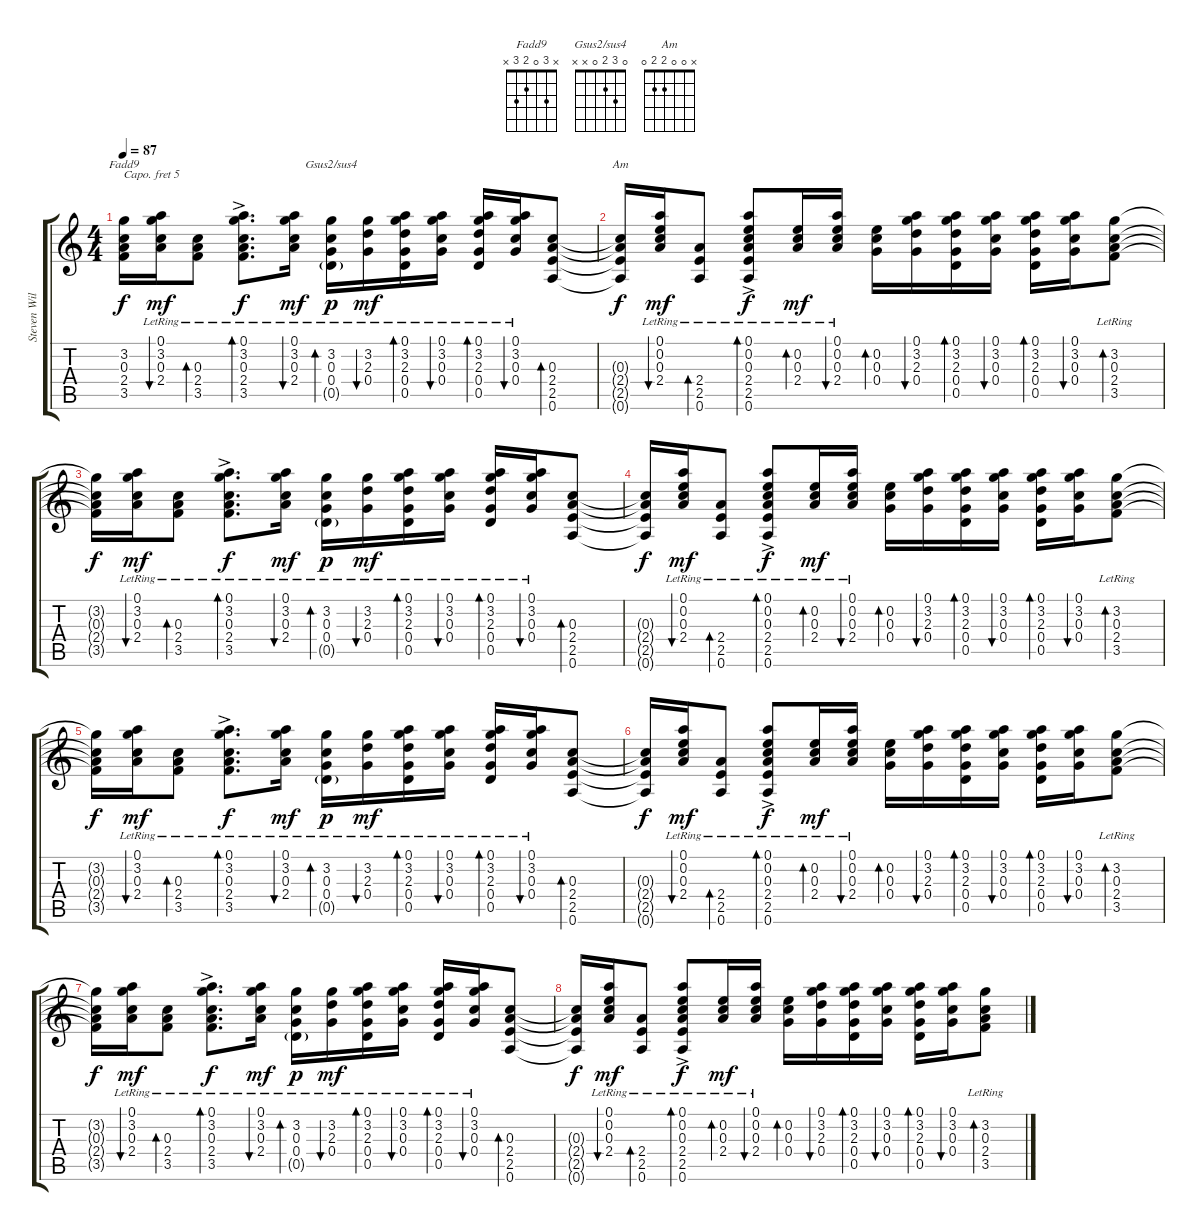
\track ("Steven Wilson Acous. Gtr. R" "Steven Wil") {instrument acousticguitarsteel}
\staff {score tabs}
\capo 5
\tuning (E4 B3 G3 D3 A2 E2) {hide}
\chord ("Fadd9" x 3 0 2 3 x)
\chord ("Gsus2/sus4" 0 3 2 0 x x)
\chord ("Am" x 0 0 2 2 0)
\ts (4 4)
\tempo 87
\clef g2
\ks aminor
(3.2{t} 0.3{t} 2.4{t} 3.5{t}).16{ch "Fadd9" dy f} (0.1{lr} 3.2{lr} 0.3{lr} 2.4{lr}).16{bu 30 dy mf} (0.3{lr} 2.4{lr} 3.5{lr}).8{bd 30} (0.1{ac lr} 3.2{ac lr} 0.3{ac lr} 2.4{ac lr} 3.5{ac lr}).8{d bd 30 dy f} (0.1{lr} 3.2{lr} 0.3{lr} 2.4{lr}).16{bu 30 dy mf} (3.2{lr} 0.3{lr} 0.4{lr} 0.5{g}).16{bd 30 ch "Gsus2/sus4" dy p} (3.2{lr} 2.3{lr} 0.4{lr}).16{bu 30 dy mf} (0.1{lr} 3.2{lr} 2.3{lr} 0.4{lr} 0.5{lr}).16{bd 30} (0.1{lr} 3.2{lr} 0.3{lr} 0.4{lr}).16{bu 30} (0.1{lr} 3.2{lr} 2.3{lr} 0.4{lr} 0.5{lr}).16{bd 30} (0.1{lr} 3.2{lr} 0.3{lr} 0.4{lr}).16{bu 30} (0.3 2.4 2.5 0.6).8{bd 30} |
(0.3{t} 2.4{t} 2.5{t} 0.6{t}).16{ch "Am" dy f} (0.1{lr} 0.2{lr} 0.3{lr} 2.4{lr}).16{bu 30 dy mf} (2.4{lr} 2.5{lr} 0.6{lr}).8{bd 30} (0.1{ac lr} 0.2{ac lr} 0.3{ac lr} 2.4{ac lr} 2.5{ac lr} 0.6{ac lr}).8{bd 30 dy f} (0.2{lr} 0.3{lr} 2.4{lr}).16{bd 30 dy mf} (0.1{lr} 0.2{lr} 0.3{lr} 2.4{lr}).16{bu 30} (0.2 0.3 0.4).16{bd 30} (0.1 3.2 2.3 0.4).16{bu 30} (0.1 3.2 2.3 0.4 0.5).16{bd 30} (0.1 3.2 0.3 0.4).16{bu 30} (0.1 3.2 2.3 0.4 0.5).16{bd 30} (0.1 3.2 0.3 0.4).16{bu 30} (3.2{lr} 0.3{lr} 2.4{lr} 3.5{lr}).8{bd 30} |
(3.2{t} 0.3{t} 2.4{t} 3.5{t}).16{dy f} (0.1{lr} 3.2{lr} 0.3{lr} 2.4{lr}).16{bu 30 dy mf} (0.3{lr} 2.4{lr} 3.5{lr}).8{bd 30} (0.1{ac lr} 3.2{ac lr} 0.3{ac lr} 2.4{ac lr} 3.5{ac lr}).8{d bd 30 dy f} (0.1{lr} 3.2{lr} 0.3{lr} 2.4{lr}).16{bu 30 dy mf} (3.2{lr} 0.3{lr} 0.4{lr} 0.5{g}).16{bd 30 dy p} (3.2{lr} 2.3{lr} 0.4{lr}).16{bu 30 dy mf} (0.1{lr} 3.2{lr} 2.3{lr} 0.4{lr} 0.5{lr}).16{bd 30} (0.1{lr} 3.2{lr} 0.3{lr} 0.4{lr}).16{bu 30} (0.1{lr} 3.2{lr} 2.3{lr} 0.4{lr} 0.5{lr}).16{bd 30} (0.1{lr} 3.2{lr} 0.3{lr} 0.4{lr}).16{bu 30} (0.3 2.4 2.5 0.6).8{bd 30} |
(0.3{t} 2.4{t} 2.5{t} 0.6{t}).16{dy f} (0.1{lr} 0.2{lr} 0.3{lr} 2.4{lr}).16{bu 30 dy mf} (2.4{lr} 2.5{lr} 0.6{lr}).8{bd 30} (0.1{ac lr} 0.2{ac lr} 0.3{ac lr} 2.4{ac lr} 2.5{ac lr} 0.6{ac lr}).8{bd 30 dy f} (0.2{lr} 0.3{lr} 2.4{lr}).16{bd 30 dy mf} (0.1{lr} 0.2{lr} 0.3{lr} 2.4{lr}).16{bu 30} (0.2 0.3 0.4).16{bd 30} (0.1 3.2 2.3 0.4).16{bu 30} (0.1 3.2 2.3 0.4 0.5).16{bd 30} (0.1 3.2 0.3 0.4).16{bu 30} (0.1 3.2 2.3 0.4 0.5).16{bd 30} (0.1 3.2 0.3 0.4).16{bu 30} (3.2{lr} 0.3{lr} 2.4{lr} 3.5{lr}).8{bd 30} |
(3.2{t} 0.3{t} 2.4{t} 3.5{t}).16{dy f} (0.1{lr} 3.2{lr} 0.3{lr} 2.4{lr}).16{bu 30 dy mf} (0.3{lr} 2.4{lr} 3.5{lr}).8{bd 30} (0.1{ac lr} 3.2{ac lr} 0.3{ac lr} 2.4{ac lr} 3.5{ac lr}).8{d bd 30 dy f} (0.1{lr} 3.2{lr} 0.3{lr} 2.4{lr}).16{bu 30 dy mf} (3.2{lr} 0.3{lr} 0.4{lr} 0.5{g}).16{bd 30 dy p} (3.2{lr} 2.3{lr} 0.4{lr}).16{bu 30 dy mf} (0.1{lr} 3.2{lr} 2.3{lr} 0.4{lr} 0.5{lr}).16{bd 30} (0.1{lr} 3.2{lr} 0.3{lr} 0.4{lr}).16{bu 30} (0.1{lr} 3.2{lr} 2.3{lr} 0.4{lr} 0.5{lr}).16{bd 30} (0.1{lr} 3.2{lr} 0.3{lr} 0.4{lr}).16{bu 30} (0.3 2.4 2.5 0.6).8{bd 30} |
(0.3{t} 2.4{t} 2.5{t} 0.6{t}).16{dy f} (0.1{lr} 0.2{lr} 0.3{lr} 2.4{lr}).16{bu 30 dy mf} (2.4{lr} 2.5{lr} 0.6{lr}).8{bd 30} (0.1{ac lr} 0.2{ac lr} 0.3{ac lr} 2.4{ac lr} 2.5{ac lr} 0.6{ac lr}).8{bd 30 dy f} (0.2{lr} 0.3{lr} 2.4{lr}).16{bd 30 dy mf} (0.1{lr} 0.2{lr} 0.3{lr} 2.4{lr}).16{bu 30} (0.2 0.3 0.4).16{bd 30} (0.1 3.2 2.3 0.4).16{bu 30} (0.1 3.2 2.3 0.4 0.5).16{bd 30} (0.1 3.2 0.3 0.4).16{bu 30} (0.1 3.2 2.3 0.4 0.5).16{bd 30} (0.1 3.2 0.3 0.4).16{bu 30} (3.2{lr} 0.3{lr} 2.4{lr} 3.5{lr}).8{bd 30} |
(3.2{t} 0.3{t} 2.4{t} 3.5{t}).16{dy f} (0.1{lr} 3.2{lr} 0.3{lr} 2.4{lr}).16{bu 30 dy mf} (0.3{lr} 2.4{lr} 3.5{lr}).8{bd 30} (0.1{ac lr} 3.2{ac lr} 0.3{ac lr} 2.4{ac lr} 3.5{ac lr}).8{d bd 30 dy f} (0.1{lr} 3.2{lr} 0.3{lr} 2.4{lr}).16{bu 30 dy mf} (3.2{lr} 0.3{lr} 0.4{lr} 0.5{g}).16{bd 30 dy p} (3.2{lr} 2.3{lr} 0.4{lr}).16{bu 30 dy mf} (0.1{lr} 3.2{lr} 2.3{lr} 0.4{lr} 0.5{lr}).16{bd 30} (0.1{lr} 3.2{lr} 0.3{lr} 0.4{lr}).16{bu 30} (0.1{lr} 3.2{lr} 2.3{lr} 0.4{lr} 0.5{lr}).16{bd 30} (0.1{lr} 3.2{lr} 0.3{lr} 0.4{lr}).16{bu 30} (0.3 2.4 2.5 0.6).8{bd 30} |
(0.3{t} 2.4{t} 2.5{t} 0.6{t}).16{dy f} (0.1{lr} 0.2{lr} 0.3{lr} 2.4{lr}).16{bu 30 dy mf} (2.4{lr} 2.5{lr} 0.6{lr}).8{bd 30} (0.1{ac lr} 0.2{ac lr} 0.3{ac lr} 2.4{ac lr} 2.5{ac lr} 0.6{ac lr}).8{bd 30 dy f} (0.2{lr} 0.3{lr} 2.4{lr}).16{bd 30 dy mf} (0.1{lr} 0.2{lr} 0.3{lr} 2.4{lr}).16{bu 30} (0.2 0.3 0.4).16{bd 30} (0.1 3.2 2.3 0.4).16{bu 30} (0.1 3.2 2.3 0.4 0.5).16{bd 30} (0.1 3.2 0.3 0.4).16{bu 30} (0.1 3.2 2.3 0.4 0.5).16{bd 30} (0.1 3.2 0.3 0.4).16{bu 30} (3.2{lr} 0.3{lr} 2.4{lr} 3.5{lr}).8{bd 30}
